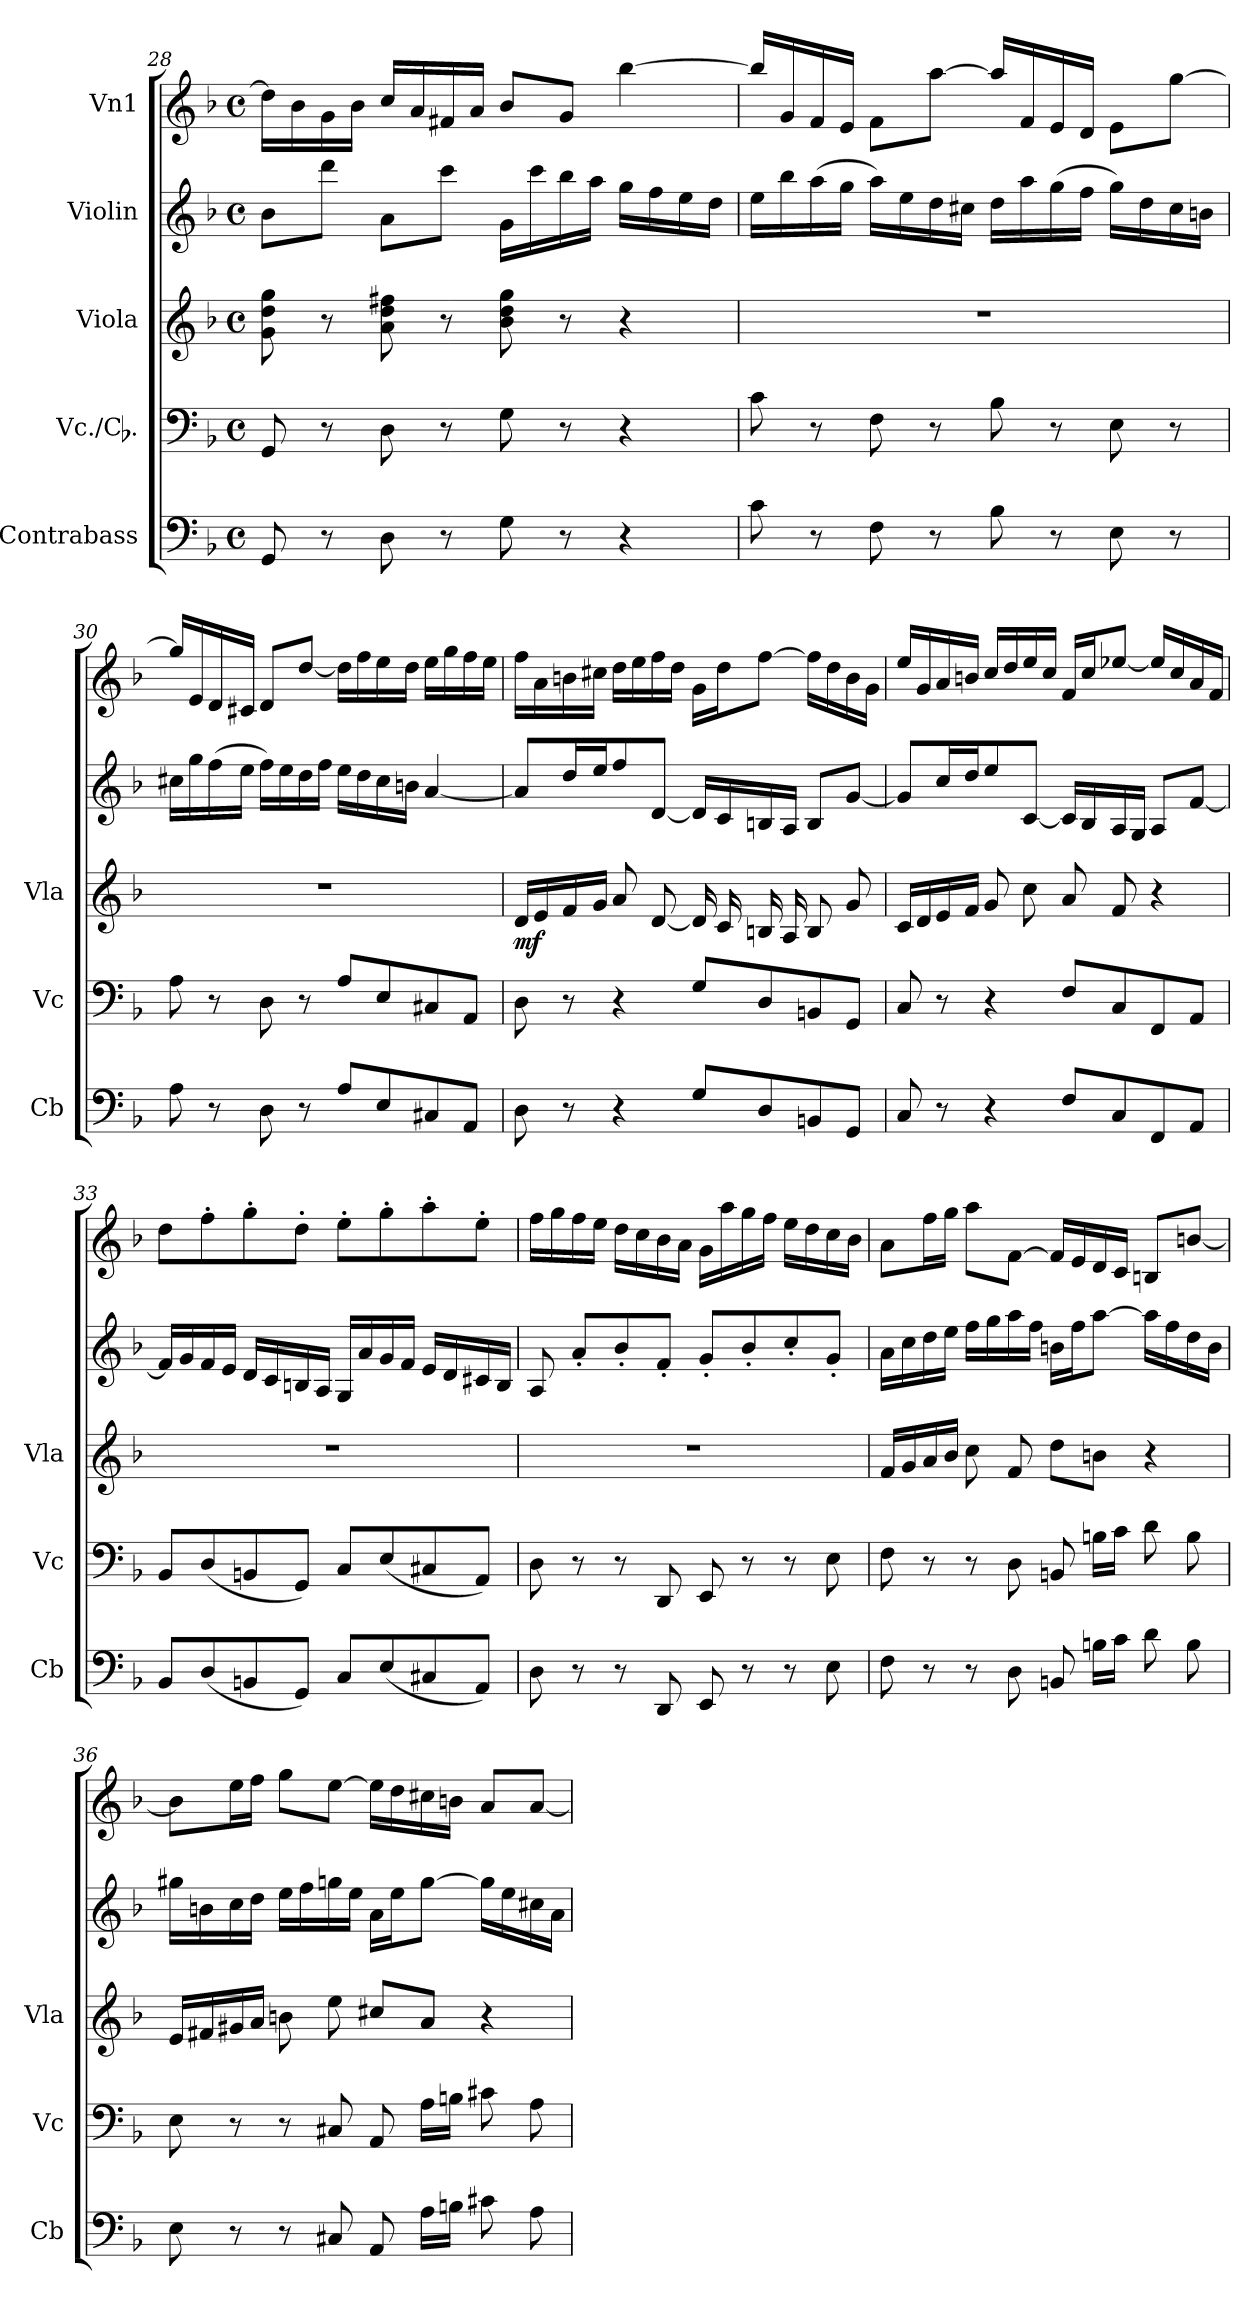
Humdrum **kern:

**kern	**kern	**kern	**dynam	**kern	**kern
*part5	*part4	*part3	*part3	*part2	*part1
*staff5	*staff4	*staff3	*staff3	*staff2	*staff1
*I"Contrabass	*I"Vc./Cb.	*I"Viola	*	*I"Violin	*I"Vn1
*I'Cb	*I'Vc	*I'Vla	*	*	*
!!LO:LB:g=z
*clefF4	*clefF4	*clefG2	*	*clefG2	*clefG2
*ITrd7c12	*	*	*	*	*
*k[b-]	*k[b-]	*k[b-]	*	*k[b-]	*k[b-]
*M4/4	*M4/4	*M4/4	*	*M4/4	*M4/4
*met(c)	*met(c)	*met(c)	*	*met(c)	*met(c)
=28	=28	=28	=28	=28	=28
8GGG/	8GG/	8g\ 8dd\ 8gg\	.	8b-\L	16dd\LL]
.	.	.	.	.	16b-\
8r	8r	8r	.	8ddd\J	16g\
.	.	.	.	.	16b-\JJ
8DD\	8D\	8a\ 8dd\ 8ff#X\	.	8a\L	16cc/LL
.	.	.	.	.	16a/
8r	8r	8r	.	8ccc\J	16f#X/
.	.	.	.	.	16a/JJ
8GG\	8G\	8b-\ 8dd\ 8gg\	.	16g\LL	8b-/L
.	.	.	.	16ccc\	.
8r	8r	8r	.	16bb-\	8g/J
.	.	.	.	16aa\JJ	.
4r	4r	4r	.	16gg\LL	[4bb-\
.	.	.	.	16ff\	.
.	.	.	.	16ee\	.
.	.	.	.	16dd\JJ	.
=29	=29	=29	=29	=29	=29
8C\	8c\	1r	.	16ee\LL	16bb-\LL]
.	.	.	.	16bb-\	16g/
8r	8r	.	.	(16aa\	16f/
.	.	.	.	16gg\JJ	16e/JJ
8FF\	8F\	.	.	16aa\LL)	8f\L
.	.	.	.	16ee\	.
8r	8r	.	.	16dd\	[8aa\J
.	.	.	.	16cc#X\JJ	.
8BB-\	8B-\	.	.	16dd\LL	16aa\LL]
.	.	.	.	16aa\	16f/
8r	8r	.	.	(16gg\	16e/
.	.	.	.	16ff\JJ	16d/JJ
8EE\	8E\	.	.	16gg\LL)	8e\L
.	.	.	.	16dd\	.
8r	8r	.	.	16cc#\	[8gg\J
.	.	.	.	16bn\JJ	.
=30	=30	=30	=30	=30	=30
8AA\	8A\	1r	.	16cc#X\LL	16gg\LL]
.	.	.	.	16gg\	16e/
8r	8r	.	.	(16ff\	16d/
.	.	.	.	16ee\JJ	16c#X/JJ
8DD\	8D\	.	.	16ff\LL)	8d/L
.	.	.	.	16ee\	.
8r	8r	.	.	16dd\	[8dd/J
.	.	.	.	16ff\JJ	.
8AA\L	8A\L	.	.	16ee\LL	16dd\LL]
.	.	.	.	16dd\	16ff\
8EE\	8E\	.	.	16cc#\	16ee\
.	.	.	.	16bn\JJ	16dd\JJ
8CC#X/	8C#X/	.	.	[4a/	16ee\LL
.	.	.	.	.	16gg\
8AAA/J	8AA/J	.	.	.	16ff\
.	.	.	.	.	16ee\JJ
!!LO:LB:g=z
=31	=31	=31	=31	=31	=31
!	!	!	!LO:DY:b	!	!
8DD\	8D\	16d/LL	mf	8a/L]	16ff\LL
.	.	16e/	.	.	16a\
8r	8r	16f/	.	16dd/L	16bn\
.	.	16g/JJ	.	16ee/J	16cc#X\JJ
4r	4r	8a/	.	8ff/	16dd\LL
.	.	.	.	.	16ee\
.	.	[8d/	.	[8d/J	16ff\
.	.	.	.	.	16dd\JJ
8GG\L	8G\L	16d/]	.	16d/LL]	16g\LL
.	.	16c/	.	16c/	16dd\J
8DD\	8D\	16Bn/	.	16Bn/	[8ff\J
.	.	16A/	.	16A/JJ	.
8BBBn/	8BBn/	8B/	.	8B/L	16ff\LL]
.	.	.	.	.	16dd\
8GGG/J	8GG/J	8g/	.	[8g/J	16b\
.	.	.	.	.	16g\JJ
=32	=32	=32	=32	=32	=32
8CC/	8C/	16c/LL	.	8g/L]	16ee/LL
.	.	16d/	.	.	16g/
8r	8r	16e/	.	16cc/L	16a/
.	.	16f/JJ	.	16dd/J	16bn/JJ
4r	4r	8g/	.	8ee/	16cc/LL
.	.	.	.	.	16dd/
.	.	8cc\	.	[8c/J	16ee/
.	.	.	.	.	16cc/JJ
8FF\L	8F\L	8a/	.	16c/LL]	16f/LL
.	.	.	.	16B-/	16cc/J
8CC/	8C/	8f/	.	16A/	[8ee-X/J
.	.	.	.	16G/JJ	.
8FFF/	8FF/	4r	.	8A/L	16ee-/LL]
.	.	.	.	.	16cc/
8AAA/J	8AA/J	.	.	[8f/J	16a/
.	.	.	.	.	16f/JJ
=33	=33	=33	=33	=33	=33
8BBB-/L	8BB-/L	1r	.	16f/LL]	8dd\L
.	.	.	.	16g/	.
(8DD\	(8D\	.	.	16f/	8ff'\
.	.	.	.	16e/JJ	.
8BBBn/	8BBn/	.	.	16d/LL	8gg'\
.	.	.	.	16c/	.
8GGG/J)	8GG/J)	.	.	16Bn/	8dd'\J
.	.	.	.	16A/JJ	.
8CC/L	8C/L	.	.	16G/LL	8ee'\L
.	.	.	.	16a/	.
(8EE\	(8E\	.	.	16g/	8gg'\
.	.	.	.	16f/JJ	.
8CC#X/	8C#X/	.	.	16e/LL	8aa'\
.	.	.	.	16d/	.
8AAA/J)	8AA/J)	.	.	16c#X/	8ee'\J
.	.	.	.	16B/JJ	.
!!LO:LB:g=z
=34	=34	=34	=34	=34	=34
8DD\	8D\	1r	.	8A/	16ff\LL
.	.	.	.	.	16gg\
8r	8r	.	.	8a'/L	16ff\
.	.	.	.	.	16ee\JJ
8r	8r	.	.	8b-'/	16dd\LL
.	.	.	.	.	16cc\
8DDD/	8DD/	.	.	8f'/J	16b-\
.	.	.	.	.	16a\JJ
8EEE/	8EE/	.	.	8g'/L	16g\LL
.	.	.	.	.	16aa\
8r	8r	.	.	8b-'/	16gg\
.	.	.	.	.	16ff\JJ
8r	8r	.	.	8cc'/	16ee\LL
.	.	.	.	.	16dd\
8EE\	8E\	.	.	8g'/J	16cc\
.	.	.	.	.	16b-\JJ
=35	=35	=35	=35	=35	=35
8FF\	8F\	16f/LL	.	16a\LL	8a\L
.	.	16g/	.	16cc\	.
8r	8r	16a/	.	16dd\	16ff\L
.	.	16b-\JJ	.	16ee\JJ	16gg\JJ
8r	8r	8cc\	.	16ff\LL	8aa\L
.	.	.	.	16gg\	.
8DD\	8D\	8f/	.	16aa\	[8f\J
.	.	.	.	16ff\JJ	.
8BBBn/	8BBn/	8dd\L	.	16bn\LL	16f/LL]
.	.	.	.	16ff\J	16e/
16BBn\LL	16Bn\LL	8bn\J	.	[8aa\J	16d/
16C\JJ	16c\JJ	.	.	.	16c/JJ
8D\	8d\	4r	.	16aa\LL]	8Bn/L
.	.	.	.	16ff\	.
8BB\	8B\	.	.	16dd\	[8bn/J
.	.	.	.	16b\JJ	.
=36	=36	=36	=36	=36	=36
8EE\	8E\	16e/LL	.	16gg#X\LL	8b\L]
.	.	16f#X/	.	16bn\	.
8r	8r	16g#X/	.	16cc\	16ee\L
.	.	16a/JJ	.	16dd\JJ	16ff\JJ
8r	8r	8bn\	.	16ee\LL	8gg\L
.	.	.	.	16ff\	.
8CC#X/	8C#X/	8ee\	.	16ggn\	[8ee\J
.	.	.	.	16ee\JJ	.
8AAA/	8AA/	8cc#X\L	.	16a\LL	16ee\LL]
.	.	.	.	16ee\J	16dd\
16AA\LL	16A\LL	8a/J	.	[8gg\J	16cc#X\
16BBn\JJ	16Bn\JJ	.	.	.	16bn\JJ
8C#X\	8c#X\	4r	.	16gg\LL]	8a/L
.	.	.	.	16ee\	.
8AA\	8A\	.	.	16cc#X\	[8a/J
.	.	.	.	16a\JJ	.
=	=	=	=	=	=
*-	*-	*-	*-	*-	*-
